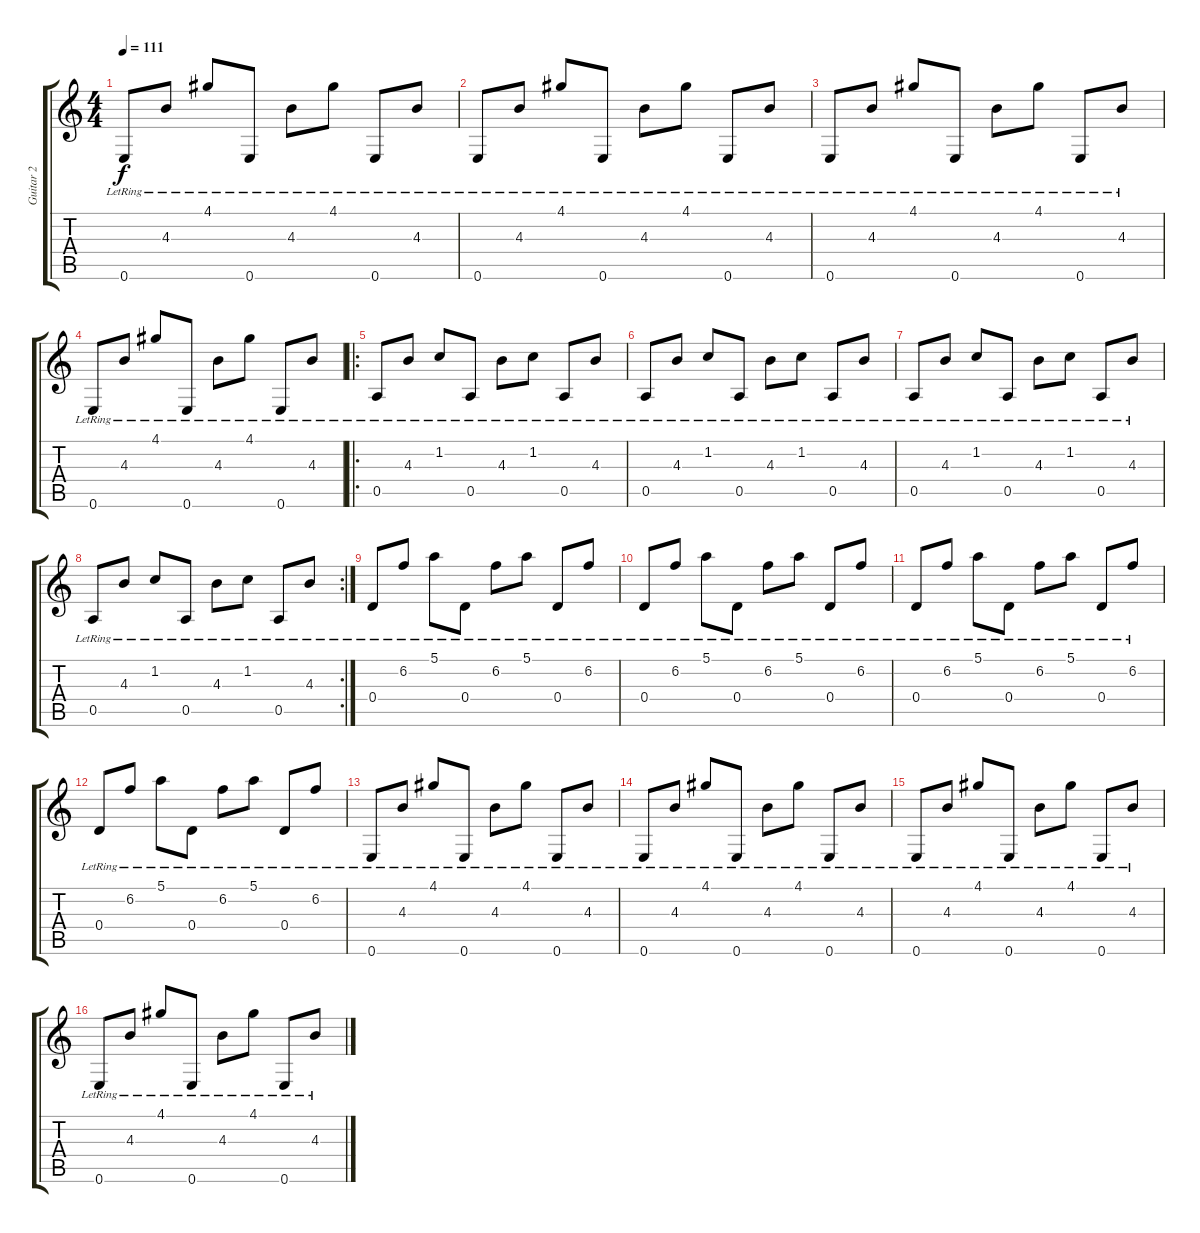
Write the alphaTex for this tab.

\track ("Guitar 2" "Guitar 2") {instrument acousticguitarnylon}
\staff {score tabs}
\tuning (E4 B3 G3 D3 A2 E2) {hide}
\ts (4 4)
\tempo 111
\clef g2
\ks c
0.6{lr}.8{dy f} 4.3{lr}.8 4.1{lr}.8 0.6{lr}.8 4.3{lr}.8 4.1{lr}.8 0.6{lr}.8 4.3{lr}.8 |
0.6{lr}.8 4.3{lr}.8 4.1{lr}.8 0.6{lr}.8 4.3{lr}.8 4.1{lr}.8 0.6{lr}.8 4.3{lr}.8 |
0.6{lr}.8 4.3{lr}.8 4.1{lr}.8 0.6{lr}.8 4.3{lr}.8 4.1{lr}.8 0.6{lr}.8 4.3{lr}.8 |
0.6{lr}.8 4.3{lr}.8 4.1{lr}.8 0.6{lr}.8 4.3{lr}.8 4.1{lr}.8 0.6{lr}.8 4.3{lr}.8 |
\ro
0.5{lr}.8 4.3{lr}.8 1.2{lr}.8 0.5{lr}.8 4.3{lr}.8 1.2{lr}.8 0.5{lr}.8 4.3{lr}.8 |
0.5{lr}.8 4.3{lr}.8 1.2{lr}.8 0.5{lr}.8 4.3{lr}.8 1.2{lr}.8 0.5{lr}.8 4.3{lr}.8 |
0.5{lr}.8 4.3{lr}.8 1.2{lr}.8 0.5{lr}.8 4.3{lr}.8 1.2{lr}.8 0.5{lr}.8 4.3{lr}.8 |
\rc 2
0.5{lr}.8 4.3{lr}.8 1.2{lr}.8 0.5{lr}.8 4.3{lr}.8 1.2{lr}.8 0.5{lr}.8 4.3{lr}.8 |
0.4{lr}.8 6.2{lr}.8 5.1{lr}.8 0.4{lr}.8 6.2{lr}.8 5.1{lr}.8 0.4{lr}.8 6.2{lr}.8 |
0.4{lr}.8 6.2{lr}.8 5.1{lr}.8 0.4{lr}.8 6.2{lr}.8 5.1{lr}.8 0.4{lr}.8 6.2{lr}.8 |
0.4{lr}.8 6.2{lr}.8 5.1{lr}.8 0.4{lr}.8 6.2{lr}.8 5.1{lr}.8 0.4{lr}.8 6.2{lr}.8 |
0.4{lr}.8 6.2{lr}.8 5.1{lr}.8 0.4{lr}.8 6.2{lr}.8 5.1{lr}.8 0.4{lr}.8 6.2{lr}.8 |
0.6{lr}.8 4.3{lr}.8 4.1{lr}.8 0.6{lr}.8 4.3{lr}.8 4.1{lr}.8 0.6{lr}.8 4.3{lr}.8 |
0.6{lr}.8 4.3{lr}.8 4.1{lr}.8 0.6{lr}.8 4.3{lr}.8 4.1{lr}.8 0.6{lr}.8 4.3{lr}.8 |
0.6{lr}.8 4.3{lr}.8 4.1{lr}.8 0.6{lr}.8 4.3{lr}.8 4.1{lr}.8 0.6{lr}.8 4.3{lr}.8 |
0.6{lr}.8 4.3{lr}.8 4.1{lr}.8 0.6{lr}.8 4.3{lr}.8 4.1{lr}.8 0.6{lr}.8 4.3{lr}.8
